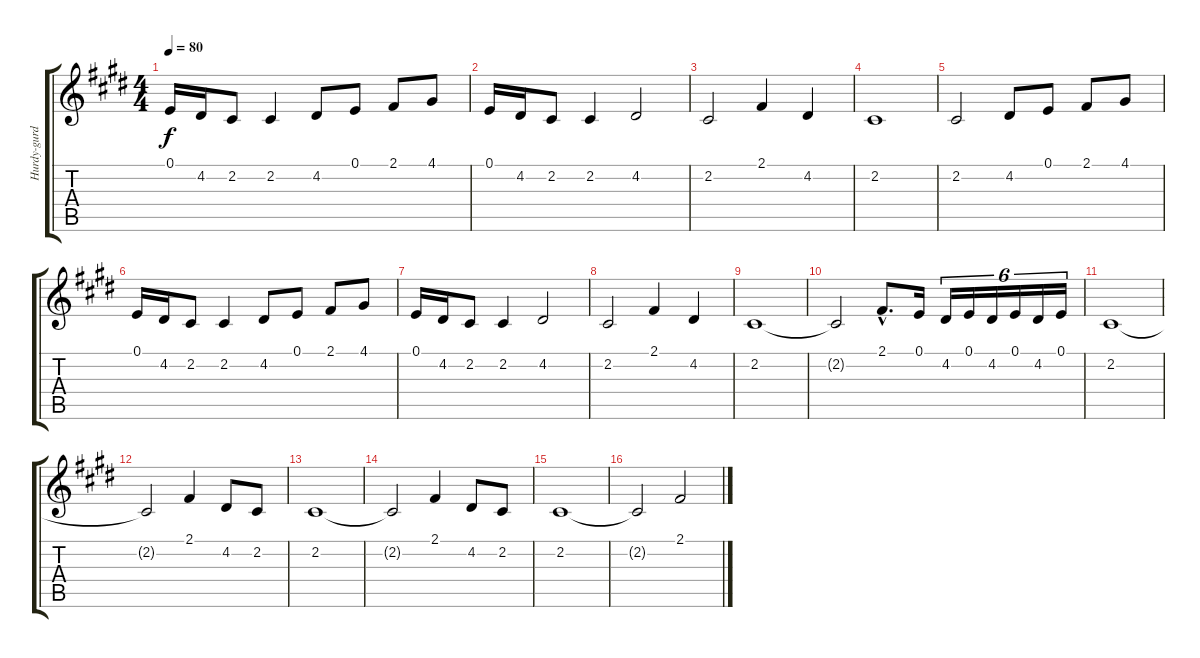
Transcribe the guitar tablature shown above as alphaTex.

\track ("Hurdy-gurdy" "Hurdy-gurd") {instrument oboe}
\staff {score tabs}
\tuning (E4 B3 G3 D3 A2 E2) {hide}
\ts (4 4)
\tempo 80
\clef g2
\ks c#minor
0.1.16{dy f} 4.2.16 2.2.8 2.2.4 4.2.8 0.1.8 2.1.8 4.1.8 |
0.1.16 4.2.16 2.2.8 2.2.4 4.2.2 |
2.2.2 2.1.4 4.2.4 |
2.2.1 |
2.2.2 4.2.8 0.1.8 2.1.8 4.1.8 |
0.1.16 4.2.16 2.2.8 2.2.4 4.2.8 0.1.8 2.1.8 4.1.8 |
0.1.16 4.2.16 2.2.8 2.2.4 4.2.2 |
2.2.2 2.1.4 4.2.4 |
2.2.1 |
2.2{t}.2 2.1{hac}.8{d} 0.1.16 4.2.16{tu (6 4)} 0.1.16{tu (6 4)} 4.2.16{tu (6 4)} 0.1.16{tu (6 4)} 4.2.16{tu (6 4)} 0.1.16{tu (6 4)} |
2.2.1 |
2.2{t}.2 2.1.4 4.2.8 2.2.8 |
2.2.1 |
2.2{t}.2 2.1.4 4.2.8 2.2.8 |
2.2.1 |
2.2{t}.2 2.1.2
